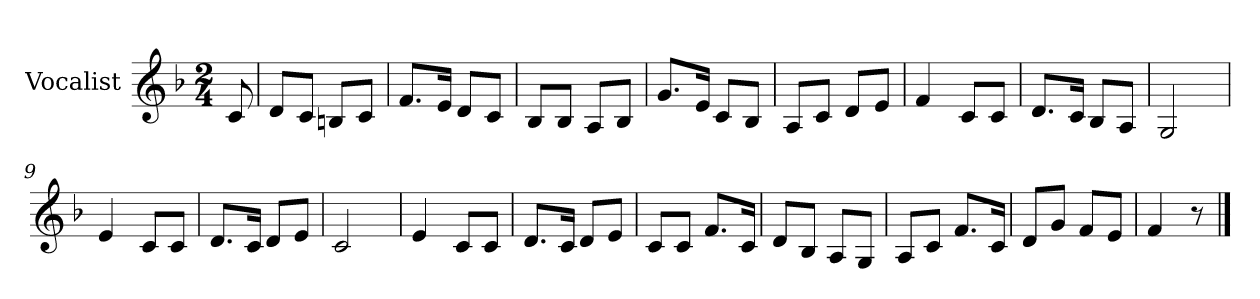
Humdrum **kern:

**kern
*part1
*staff1
*I"Vocalist
*k[b-]
*F:
*M2/4
=
8c
=1
8dL
8cJ
8BnL
8cJ
=2
8.fL
16eJk
8dL
8cJ
=3
8B-L
8B-J
8AL
8B-J
=4
8.gL
16eJk
8cL
8B-J
=5
8AL
8cJ
8dL
8eJ
=6
4f
8cL
8cJ
=7
8.dL
16cJk
8B-L
8AJ
=8
2G
=9
4e
8cL
8cJ
=10
8.dL
16cJk
8dL
8eJ
=11
2c
=12
4e
8cL
8cJ
=13
8.dL
16cJk
8dL
8eJ
=14
8cL
8cJ
8.fL
16cJk
=15
8dL
8B-J
8AL
8GJ
=16
8AL
8cJ
8.fL
16cJk
=17
8dL
8gJ
8fL
8eJ
=18
4f
8r
==
*-
